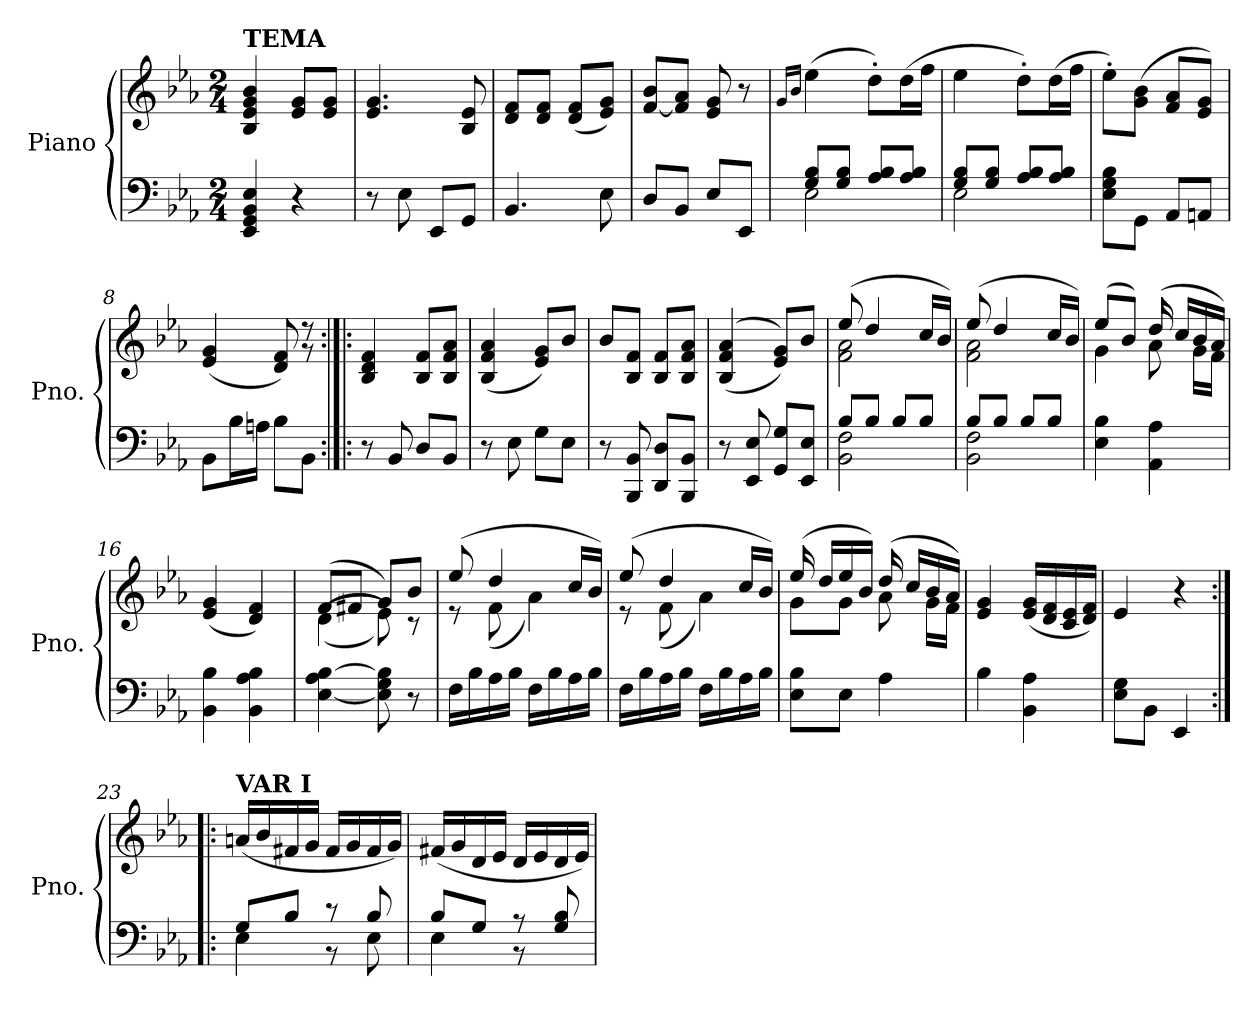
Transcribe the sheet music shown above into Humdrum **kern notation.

**kern	**kern
*part1	*part1
*staff2	*staff1
*I"Piano	*
*I'Pno.	*
*clefF4	*clefG2
*k[b-e-a-]	*k[b-e-a-]
*E-:	*E-:
*M2/4	*M2/4
=1	=1
!	!LO:TX:a:B:t=TEMA
4EE-/ 4GG/ 4BB-/ 4E-/	4B-/ 4e-/ 4g/ 4b-/
4r	8e-/ 8g/L
.	8e-/ 8g/J
=2	=2
8r	4.e-/ 4.g/
8E-\	.
8EE-/L	.
8GG/J	8B-/ 8e-/
=3	=3
4.BB-/	8d/ 8f/L
.	8d/ 8f/J
.	(<8d/ 8f/L
8E-\	8e-/ 8g/J)
=4	=4
8D/L	[8f/ 8b-/L
8BB-/J	8f/] 8a-/J
8E-/L	8e-/ 8g/
8EE-/J	8r
=5	=5
.	16qg/LL
.	16qb-/JJ
*^	*
8G/ 8B-/L	2E-\	(>4ee-\
8G/ 8B-/J	.	.
8A-/ 8B-/L	.	8dd'\L)
8A-/ 8B-/J	.	(>16dd\L
.	.	16ff\JJ
=6	=6	=6
8G/ 8B-/L	2E-\	4ee-\
8G/ 8B-/J	.	.
8A-/ 8B-/L	.	8dd'\L)
8A-/ 8B-/J	.	(>16dd\L
.	.	16ff\JJ
*v	*v	*
=7	=7
8E-\ 8G\ 8B-\L	8ee-'\L)
8GG\J	(>8g\ 8b-\J
8AA-/L	8f/ 8a-/L
8AAn/J	8e-/ 8g/J)
=8	=8
*	*^
8BB-\L	(>4e-/ 4g/	4.ryy
16B-\L	.	.
16An\JJ	.	.
8B-\L	8d/ 8f/)	.
8BB-\J	8r	8r
*	*v	*v
=9:|!|:	=9:|!|:
8r	4B-/ 4d/ 4f/
8BB-/	.
8D/L	8B-/ 8f/L
8BB-/J	8B-/ 8f/ 8a-/J
=10	=10
8r	(<4B-/ 4f/ 4a-/
8E-\	.
8G\L	8e-/ 8g/L)
8E-\J	8b-/J
=11	=11
8r	8b-/L
8BBB-/ 8BB-/	8B-/ 8f/J
8DD/ 8D/L	8B-/ 8f/L
8BBB-/ 8BB-/J	8B-/ 8f/ 8a-/J
=12	=12
8r	(<(<4B-/ 4f/ 4a-/
8EE-/ 8E-/	.
8GG/ 8G/L	8e-/ 8g/L))
8EE-/ 8E-/J	8b-/J
=13	=13
*^	*^
8B-/L	2BB-\ 2F\	(>8ee-/	2f\ 2a-\
8B-/J	.	4dd/	.
8B-/L	.	.	.
8B-/J	.	16cc/LL	.
.	.	16b-/JJ)	.
=14	=14	=14	=14
8B-/L	2BB-\ 2F\	(>8ee-/	2f\ 2a-\
8B-/J	.	4dd/	.
8B-/L	.	.	.
8B-/J	.	16cc/LL	.
.	.	16b-/JJ)	.
*v	*v	*	*
=15	=15	=15
4E-\ 4B-\	(>8ee-/L	4g\
.	8b-/J)	.
4AA-\ 4A-\	(>16dd/	8a-\
.	16cc/LL	.
.	16b-/	16g\LL
.	16a-/JJ)	16f\JJ
*	*v	*v
=16	=16
4BB-\ 4B-\	(<4e-/ 4g/
4BB-\ 4A-\ 4B-\	4d/ 4f/)
=17	=17
*	*^
[4E-\ 4A-\ [4B-\	(>8f/L	(<(<(<4d\
.	8f#X/J	.
8E-\] 8G\ 8B-\]	8g/L)	8e-\)))
8r	8b-/J	8r
=18	=18	=18
16F\LL	(>8ee-/	8r
16B-\	.	.
16A-\	4dd/	(<8f\
16B-\JJ	.	.
16F\LL	.	4a-\)
16B-\	.	.
16A-\	16cc/LL	.
16B-\JJ	16b-/JJ)	.
=19	=19	=19
16F\LL	(>8ee-/	8r
16B-\	.	.
16A-\	4dd/	(<8f\
16B-\JJ	.	.
16F\LL	.	4a-\)
16B-\	.	.
16A-\	16cc/LL	.
16B-\JJ	16b-/JJ)	.
=20	=20	=20
8E-\ 8B-\L	(>16ee-/	8g\L
.	16dd/LL	.
8E-\J	16ee-/	8g\J
.	16b-/JJ)	.
4A-\	(>16dd/	8a-\
.	16cc/LL	.
.	16b-/	16g\LL
.	16a-/JJ)	16f\JJ
*	*v	*v
=21	=21
4B-\	4e-/ 4g/
4BB-\ 4A-\	(<16e-/ 16g/LL
.	16d/ 16f/
.	16c/ 16e-/
.	16d/ 16f/JJ)
=22	=22
8E-\ 8G\L	4e-/
8BB-\J	.
4EE-/	4r
=23:|!|:	=23:|!|:
*^	*
!	!	!LO:TX:a:B:t=VAR I
8G/L	4E-\	(<16an/LL
.	.	16b-/
8B-/J	.	16f#X/
.	.	16g/JJ
8r	8r	16f#/LL
.	.	16g/
8B-/	8E-\	16f#/
.	.	16g/JJ)
=24	=24	=24
8B-/L	4E-\	(<16f#X/LL
.	.	16g/
8G/J	.	16d/
.	.	16e-/JJ
8r	8r	16d/LL
.	.	16e-/
8G/ 8B-/	8ryy	16d/
.	.	16e-/JJ)
*v	*v	*
=	=
*-	*-
